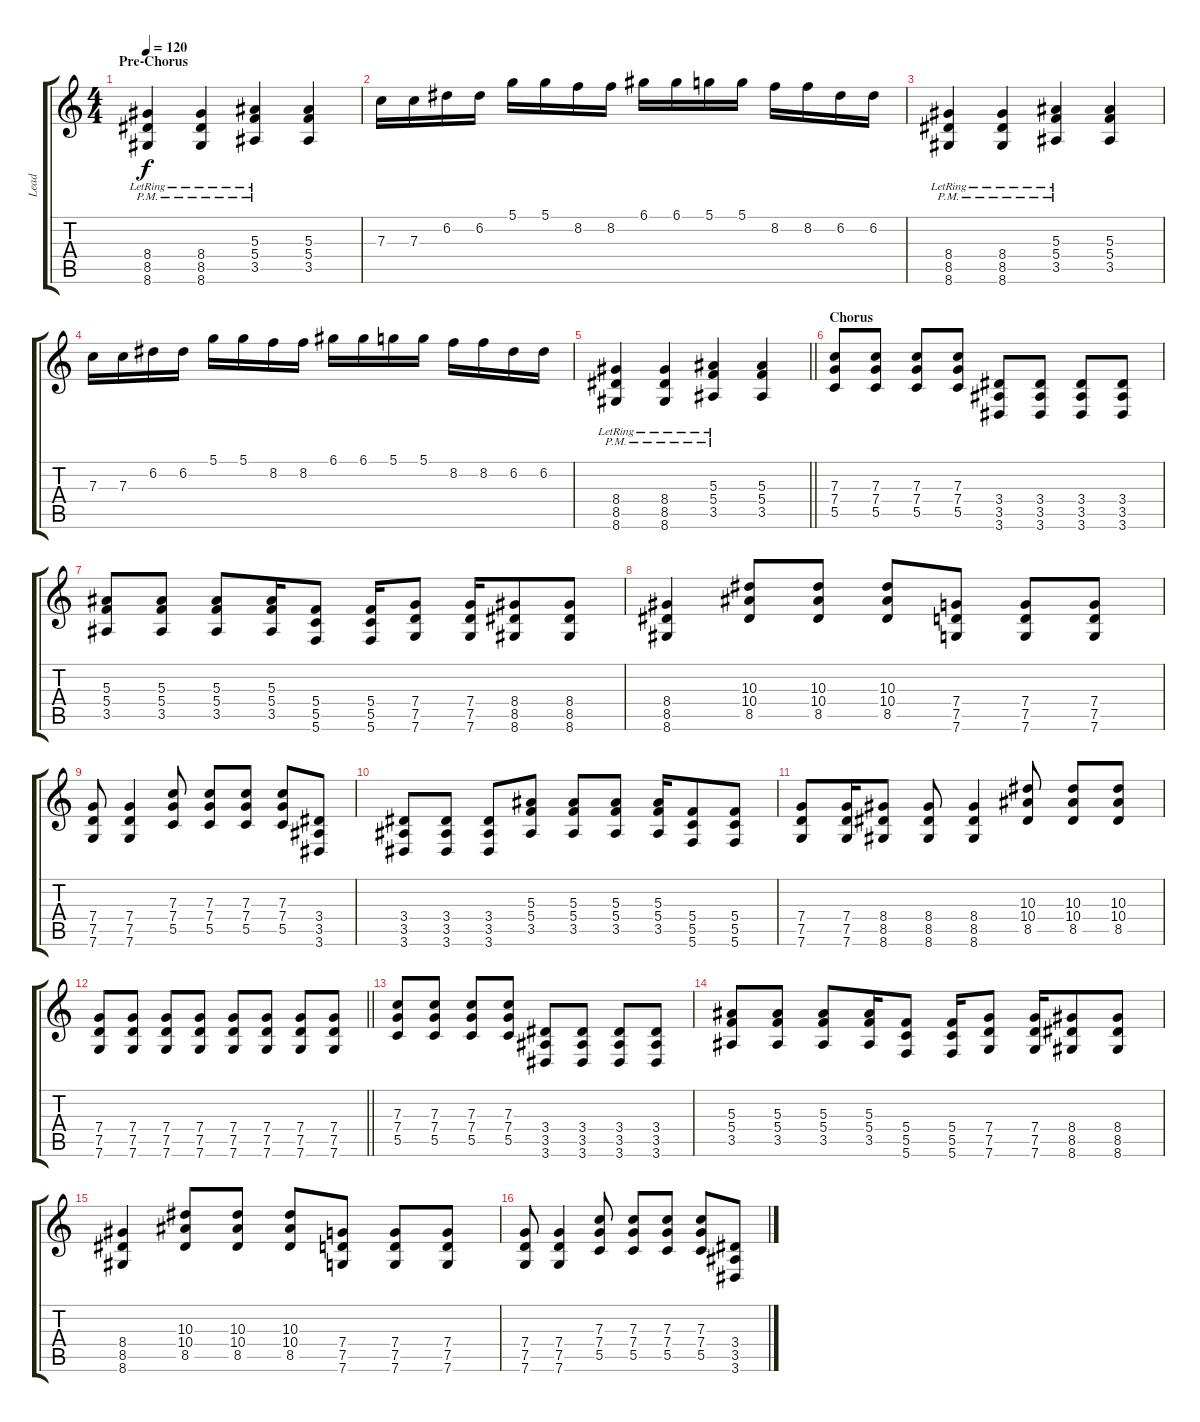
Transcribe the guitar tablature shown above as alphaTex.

\track ("Lead" "Lead") {instrument distortionguitar}
\staff {score tabs}
\tuning (D4 A3 F3 C3 G2 C2) {hide}
\ts (4 4)
\section ("" "Pre-Chorus")
\tempo 120
\clef g2
\ks c
(8.4{pm} 8.5{pm lr} 8.6).4{dy f} (8.4{pm} 8.5{pm lr} 8.6).4 (5.3{pm} 5.4{pm} 3.5{pm lr}).4 (5.3 5.4 3.5).4 |
7.3.16 7.3.16 6.2.16 6.2.16 5.1.16 5.1.16 8.2.16 8.2.16 6.1.16 6.1.16 5.1.16 5.1.16 8.2.16 8.2.16 6.2.16 6.2.16 |
(8.4{pm} 8.5{pm lr} 8.6).4 (8.4{pm} 8.5{pm lr} 8.6).4 (5.3{pm} 5.4{pm} 3.5{pm lr}).4 (5.3 5.4 3.5).4 |
7.3.16 7.3.16 6.2.16 6.2.16 5.1.16 5.1.16 8.2.16 8.2.16 6.1.16 6.1.16 5.1.16 5.1.16 8.2.16 8.2.16 6.2.16 6.2.16 |
\barLineRight lightlight
(8.4{pm} 8.5{pm lr} 8.6).4 (8.4{pm} 8.5{pm lr} 8.6).4 (5.3{pm} 5.4{pm} 3.5{pm lr}).4 (5.3 5.4 3.5).4 |
\section ("" "Chorus")
(7.3 7.4 5.5).8 (7.3 7.4 5.5).8 (7.3 7.4 5.5).8 (7.3 7.4 5.5).8 (3.4 3.5 3.6).8 (3.4 3.5 3.6).8 (3.4 3.5 3.6).8 (3.4 3.5 3.6).8 |
(5.3 5.4 3.5).8 (5.3 5.4 3.5).8 (5.3 5.4 3.5).8 (5.3 5.4 3.5).16 (5.4 5.5 5.6).8 (5.4 5.5 5.6).16 (7.4 7.5 7.6).8 (7.4 7.5 7.6).16 (8.4 8.5 8.6).8 (8.4 8.5 8.6).8 |
(8.4 8.5 8.6).4 (10.3 10.4 8.5).8 (10.3 10.4 8.5).8 (10.3 10.4 8.5).8 (7.4 7.5 7.6).8 (7.4 7.5 7.6).8 (7.4 7.5 7.6).8 |
(7.4 7.5 7.6).8 (7.4 7.5 7.6).4 (7.3 7.4 5.5).8 (7.3 7.4 5.5).8 (7.3 7.4 5.5).8 (7.3 7.4 5.5).8 (3.4 3.5 3.6).8 |
(3.4 3.5 3.6).8 (3.4 3.5 3.6).8 (3.4 3.5 3.6).8 (5.3 5.4 3.5).8 (5.3 5.4 3.5).8 (5.3 5.4 3.5).8 (5.3 5.4 3.5).16 (5.4 5.5 5.6).8 (5.4 5.5 5.6).8 |
(7.4 7.5 7.6).8 (7.4 7.5 7.6).16 (8.4 8.5 8.6).8 (8.4 8.5 8.6).8 (8.4 8.5 8.6).4 (10.3 10.4 8.5).8 (10.3 10.4 8.5).8 (10.3 10.4 8.5).8 |
\barLineRight lightlight
(7.4 7.5 7.6).8 (7.4 7.5 7.6).8 (7.4 7.5 7.6).8 (7.4 7.5 7.6).8 (7.4 7.5 7.6).8 (7.4 7.5 7.6).8 (7.4 7.5 7.6).8 (7.4 7.5 7.6).8 |
(7.3 7.4 5.5).8 (7.3 7.4 5.5).8 (7.3 7.4 5.5).8 (7.3 7.4 5.5).8 (3.4 3.5 3.6).8 (3.4 3.5 3.6).8 (3.4 3.5 3.6).8 (3.4 3.5 3.6).8 |
(5.3 5.4 3.5).8 (5.3 5.4 3.5).8 (5.3 5.4 3.5).8 (5.3 5.4 3.5).16 (5.4 5.5 5.6).8 (5.4 5.5 5.6).16 (7.4 7.5 7.6).8 (7.4 7.5 7.6).16 (8.4 8.5 8.6).8 (8.4 8.5 8.6).8 |
(8.4 8.5 8.6).4 (10.3 10.4 8.5).8 (10.3 10.4 8.5).8 (10.3 10.4 8.5).8 (7.4 7.5 7.6).8 (7.4 7.5 7.6).8 (7.4 7.5 7.6).8 |
(7.4 7.5 7.6).8 (7.4 7.5 7.6).4 (7.3 7.4 5.5).8 (7.3 7.4 5.5).8 (7.3 7.4 5.5).8 (7.3 7.4 5.5).8 (3.4 3.5 3.6).8
